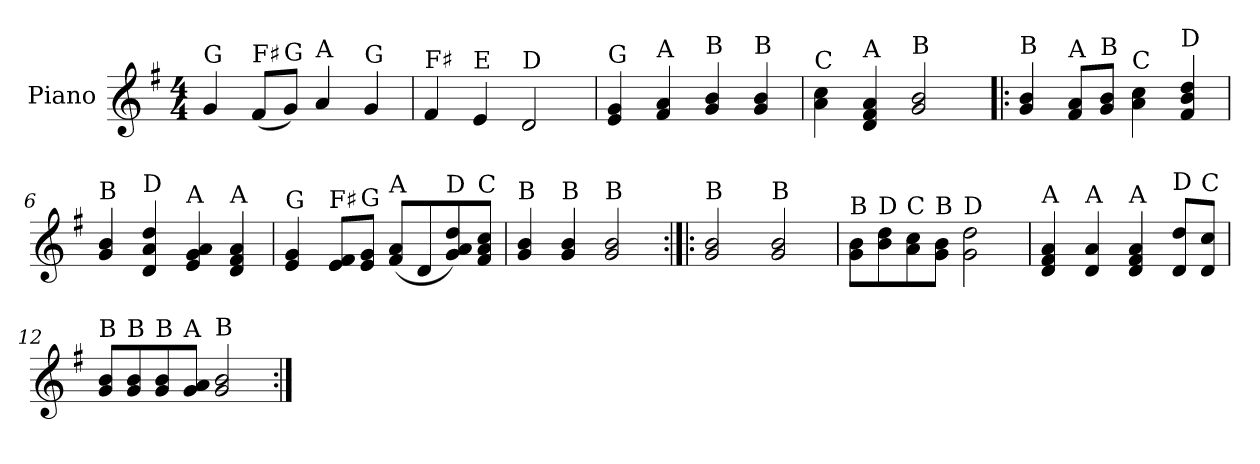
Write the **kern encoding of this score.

**kern
*part1
*staff1
*I"Piano
*I'Pno.
*clefG2
*k[f#]
*M4/4
=1
!LO:TX:a:t=G
4g/
!LO:TX:a:t=F♯
(<8f#/L
!LO:TX:a:t=G
8g/J)
!LO:TX:a:t=A
4a/
!LO:TX:a:t=G
4g/
=2
!LO:TX:a:t=F♯
4f#/
!LO:TX:a:t=E
4e/
!LO:TX:a:t=D
2d/
=3
!LO:TX:a:t=G
4e/ 4g/
!LO:TX:a:t=A
4f#/ 4a/
!LO:TX:a:t=B
4g/ 4b/
!LO:TX:a:t=B
4g/ 4b/
=4
!LO:TX:a:t=C
4a\ 4cc\
!LO:TX:a:t=A
4d/ 4f#/ 4a/
!LO:TX:a:t=B
2g/ 2b/
!!LO:LB:g=z
=5!|:
!LO:TX:a:t=B
4g/ 4b/
!LO:TX:a:t=A
8f#/ 8a/L
!LO:TX:a:t=B
8g/ 8b/J
!LO:TX:a:t=C
4a\ 4cc\
!LO:TX:a:t=D
4f#/ 4b/ 4dd/
=6
!LO:TX:a:t=B
4g/ 4b/
!LO:TX:a:t=D
4d/ 4a/ 4dd/
!LO:TX:a:t=A
4e/ 4g/ 4a/
!LO:TX:a:t=A
4d/ 4f#/ 4a/
=7
!LO:TX:a:t=G
4e/ 4g/
!LO:TX:a:t=F♯
8e/ 8f#/L
!LO:TX:a:t=G
8e/ 8g/J
!LO:TX:a:t=A
(<8f#/ 8a/L
8d/
!LO:TX:a:t=D
8g/ 8a/ 8dd/)
!LO:TX:a:t=C
8f#/ 8a/ 8cc/J
=8
!LO:TX:a:t=B
4g/ 4b/
!LO:TX:a:t=B
4g/ 4b/
!LO:TX:a:t=B
2g/ 2b/
!!LO:LB:g=z
=9:|!|:
!LO:TX:a:t=B
2g/ 2b/
!LO:TX:a:t=B
2g/ 2b/
=10
!LO:TX:a:t=B
8g\ 8b\L
!LO:TX:a:t=D
8b\ 8dd\
!LO:TX:a:t=C
8a\ 8cc\
!LO:TX:a:t=B
8g\ 8b\J
!LO:TX:a:t=D
2g\ 2dd\
=11
!LO:TX:a:t=A
4d/ 4f#/ 4a/
!LO:TX:a:t=A
4d/ 4a/
!LO:TX:a:t=A
4d/ 4f#/ 4a/
!LO:TX:a:t=D
8d/ 8dd/L
!LO:TX:a:t=C
8d/ 8cc/J
=12
!LO:TX:a:t=B
8g/ 8b/L
!LO:TX:a:t=B
8g/ 8b/
!LO:TX:a:t=B
8g/ 8b/
!LO:TX:a:t=A
8g/ 8a/J
!LO:TX:a:t=B
2g/ 2b/
=:|!
*-
